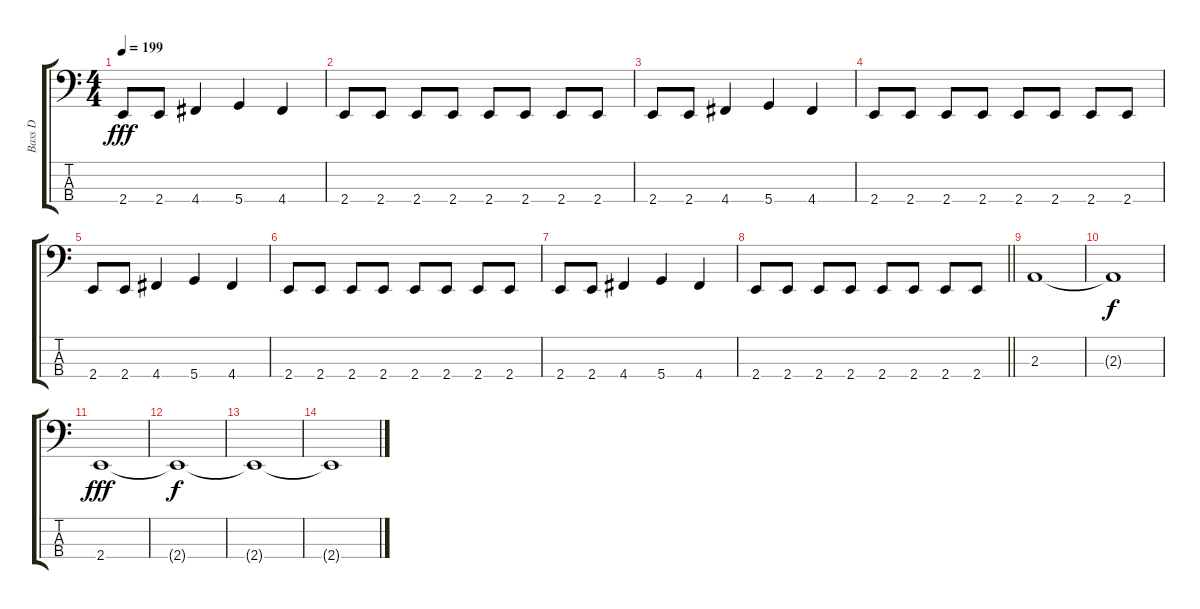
\track ("Bass D" "Bass D") {instrument electricbassfinger}
\staff {score tabs}
\tuning (F2 C2 G1 D1) {hide}
\ts (4 4)
\tempo 199
\clef f4
\ks c
2.4.8{dy fff} 2.4.8 4.4.4 5.4.4 4.4.4 |
2.4.8 2.4.8 2.4.8 2.4.8 2.4.8 2.4.8 2.4.8 2.4.8 |
2.4.8 2.4.8 4.4.4 5.4.4 4.4.4 |
2.4.8 2.4.8 2.4.8 2.4.8 2.4.8 2.4.8 2.4.8 2.4.8 |
2.4.8 2.4.8 4.4.4 5.4.4 4.4.4 |
2.4.8 2.4.8 2.4.8 2.4.8 2.4.8 2.4.8 2.4.8 2.4.8 |
2.4.8 2.4.8 4.4.4 5.4.4 4.4.4 |
\barLineRight lightlight
2.4.8 2.4.8 2.4.8 2.4.8 2.4.8 2.4.8 2.4.8 2.4.8 |
2.3.1 |
2.3{t}.1{dy f} |
2.4.1{dy fff} |
2.4{t}.1{dy f} |
2.4{t}.1 |
2.4{t}.1
